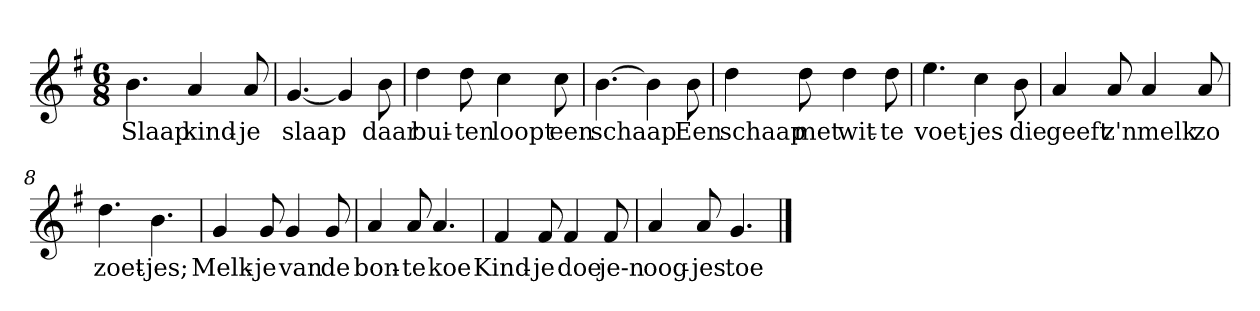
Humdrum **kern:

**kern	**text
*part1	*part1
*staff1	*staff1
*clefG2	*
*k[f#]	*
*G:	*
*M6/8	*
*MM120	*
=1	=1
4.b	Slaap
4a	kind-
8a	-je
=2	=2
[4.g	slaap
4g]	.
8b	daar
=3	=3
4dd	bui-
8dd	-ten
4cc	loopt
8cc	een
=4	=4
[4.b	schaap
4b]	.
8b	Een
=5	=5
4dd	schaap
8dd	met
4dd	wit-
8dd	-te
=6	=6
4.ee	voet-
4cc	-jes
8b	die
=7	=7
4a	geeft
8a	z'n
4a	melk
8a	zo
=8	=8
4.dd	zoet-
4.b	-jes;
=9	=9
4g	Melk-
8g	-je
4g	van
8g	de
=10	=10
4a	bon-
8a	-te
4.a	koe
=11	=11
4f#	Kind-
8f#	-je
4f#	doe
8f#	je-n
=12	=12
4a	oog-
8a	-jes
4.g	toe
==	==
*-	*-
